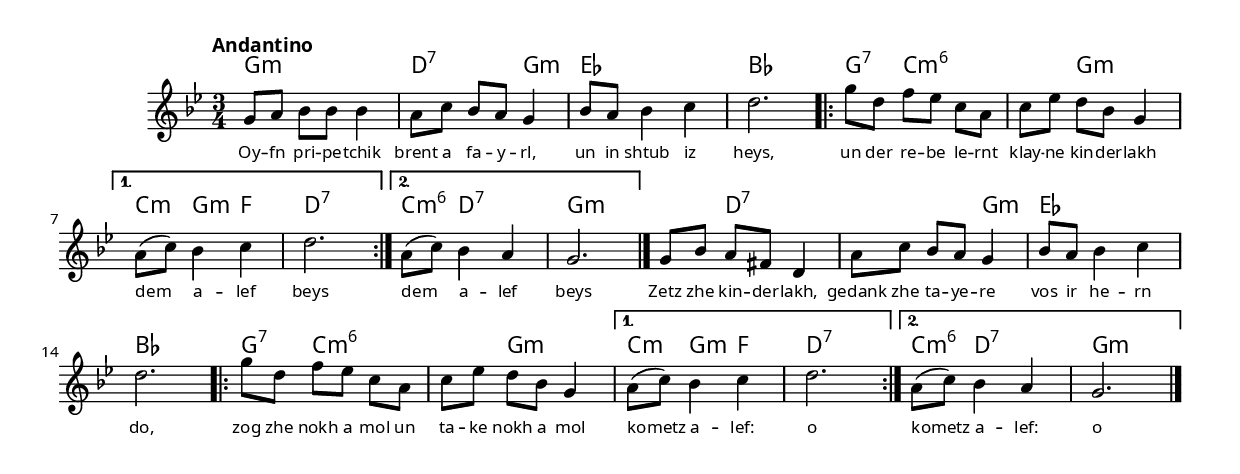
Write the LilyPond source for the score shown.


\version "2.18.2"
\language "english"
\include "../../../../templates/preamble.ly"

mel-a = \relative g'{ 
  g8 a bf bf bf4 |
  a8 c bf a g4 |
  bf8 a bf4 c |
  d2. 
}
mel-b = \relative g''{ 
  \repeat volta 2 {
    g8 d f ef c a |
    c ef d bf g4 |
  }
  \alternative {
    { a8( c) bf4 c | 
      d2. 
    }
    { a8( c) bf4 a | 
      g2. 
    }
  }
}
mel-c = \relative g'{ 
  g8 bf a fs d4 | 
  a'8 c bf a g4 | 
  bf8 a bf4 c | 
  d2. | 
}

acc-a = \chordmode { 
  g2.:m | 
  d2:7 g4:m | 
  ef2.: | 
  bf |  
}
acc-b = \chordmode { 
  \repeat volta 2 { 
    g4:7 c2:m6 | 
    c4:m6 g2:m | }
  \alternative {
    { c4:m g:m f: | d2.:7 }
    { c4:m6 d2:7 | g2.:m }
  }
}
                      
acc-c = \chordmode { 
  g4:m d2:7 | 
  d2:7 g4:m | 
  ef2.: | 
  bf2.: | 
}

\score {
  <<
    \new ChordNames {
      \acc-a
      \acc-b
      \acc-c
      \acc-b

        }
    \new Staff {
      \clef treble
      \key g \minor
      \time 3/4
      \tempo Andantino
      \new Voice = "melody" {
        \mel-a
        \mel-b
        \bar "|."
        \mel-c
        \mel-b
        \bar "|."
      }
    }
    \new Lyrics \lyricsto "melody" {
      Oy -- fn pri -- pe -- tchik brent a fa -- y -- rl,
      un in shtub iz heys,
      
      \repeat volta 2 {
        un der re -- be le -- rnt klay -- ne kin -- der -- lakh
        }
      \alternative {
        { dem a -- lef beys }  
        { dem a -- lef beys }
        }
      Zetz zhe kin -- der -- lakh,
      gedank zhe ta -- ye -- re
      vos ir he -- rn do,
      \repeat volta 2 {
        zog zhe nokh a mol un ta -- ke nokh a mol
      }
      \alternative {
        { kometz a -- lef: o }
        { kometz a -- lef: o }
      }
    }
  >>
}